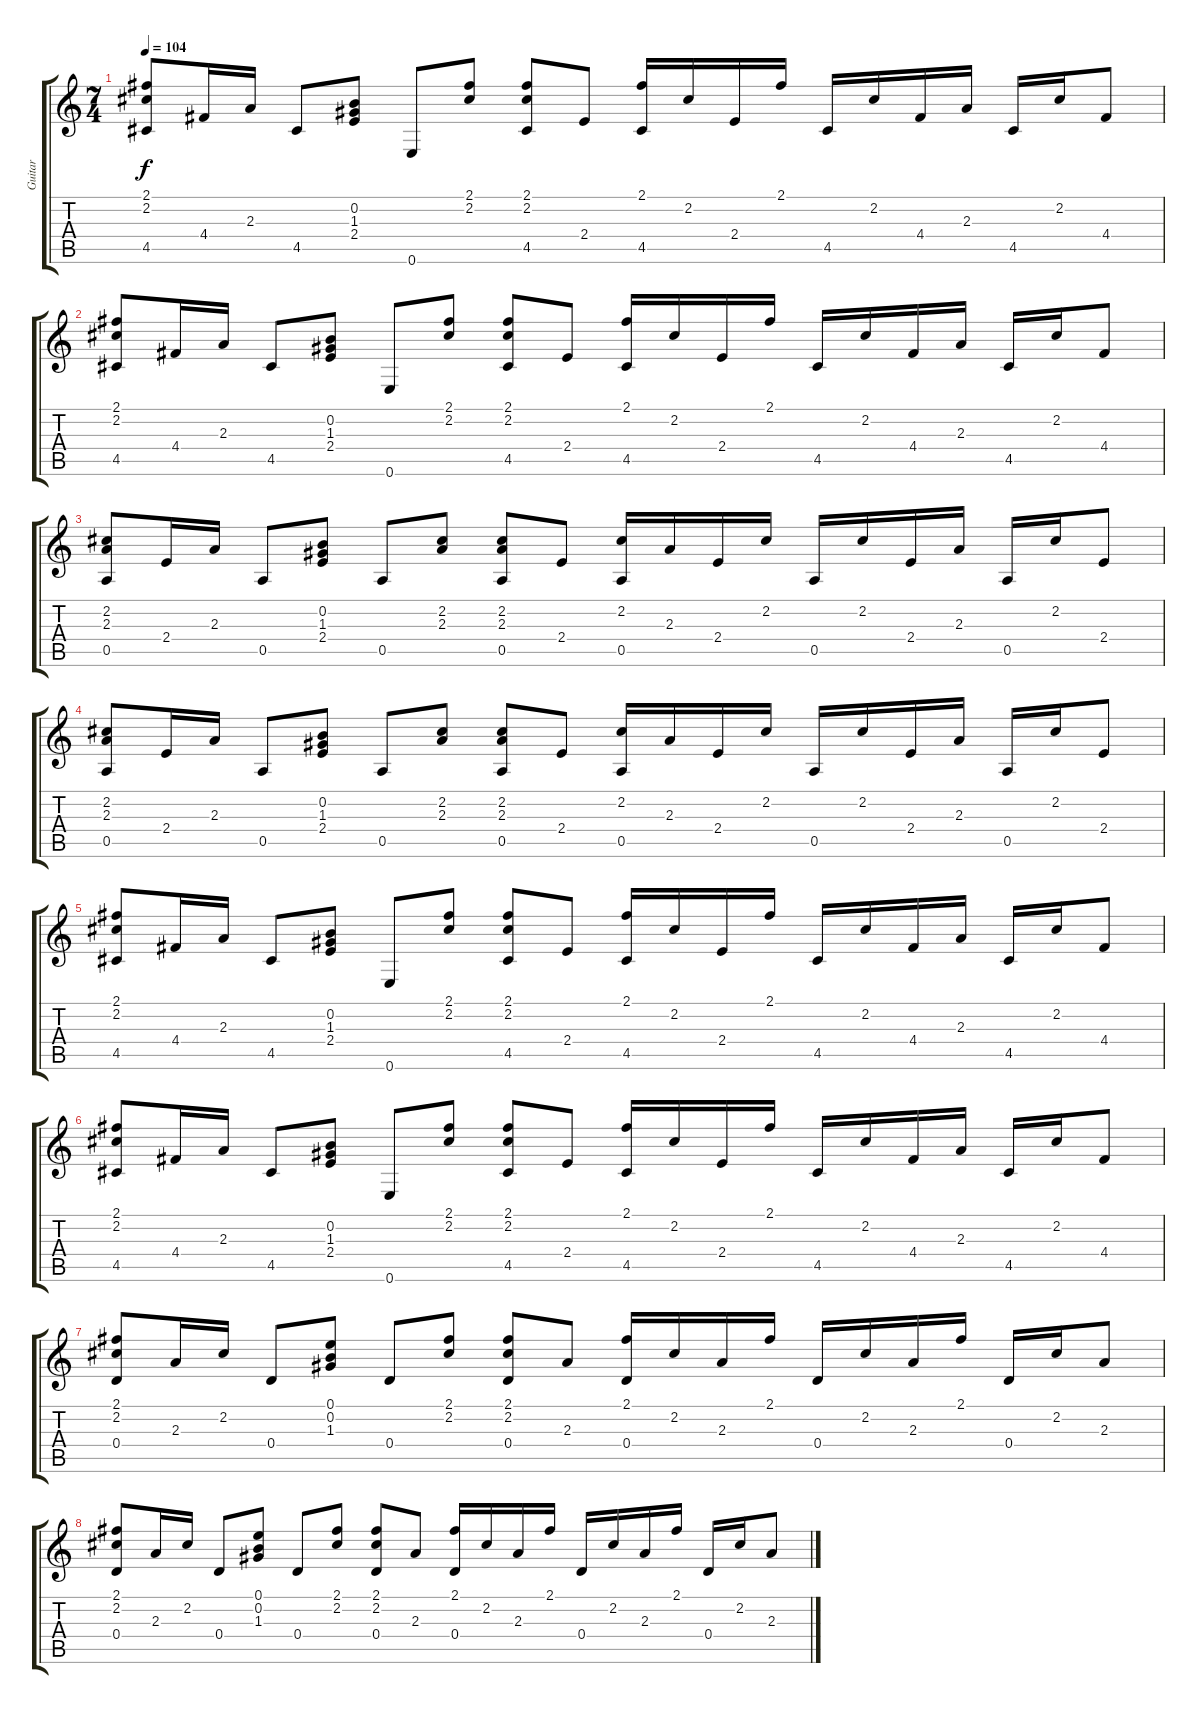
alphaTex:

\track ("Guitar" "Guitar") {instrument acousticguitarsteel}
\staff {score tabs}
\tuning (E4 B3 G3 D3 A2 E2) {hide}
\ts (7 4)
\tempo 104
\clef g2
\ks c
(2.1 2.2 4.5).8{dy f} 4.4.16 2.3.16 4.5.8 (0.2 1.3 2.4).8 0.6.8 (2.1 2.2).8 (2.1 2.2 4.5).8 2.4.8 (2.1 4.5).16 2.2.16 2.4.16 2.1.16 4.5.16 2.2.16 4.4.16 2.3.16 4.5.16 2.2.16 4.4.8 |
(2.1 2.2 4.5).8 4.4.16 2.3.16 4.5.8 (0.2 1.3 2.4).8 0.6.8 (2.1 2.2).8 (2.1 2.2 4.5).8 2.4.8 (2.1 4.5).16 2.2.16 2.4.16 2.1.16 4.5.16 2.2.16 4.4.16 2.3.16 4.5.16 2.2.16 4.4.8 |
(2.2 2.3 0.5).8 2.4.16 2.3.16 0.5.8 (0.2 1.3 2.4).8 0.5.8 (2.2 2.3).8 (2.2 2.3 0.5).8 2.4.8 (2.2 0.5).16 2.3.16 2.4.16 2.2.16 0.5.16 2.2.16 2.4.16 2.3.16 0.5.16 2.2.16 2.4.8 |
(2.2 2.3 0.5).8 2.4.16 2.3.16 0.5.8 (0.2 1.3 2.4).8 0.5.8 (2.2 2.3).8 (2.2 2.3 0.5).8 2.4.8 (2.2 0.5).16 2.3.16 2.4.16 2.2.16 0.5.16 2.2.16 2.4.16 2.3.16 0.5.16 2.2.16 2.4.8 |
(2.1 2.2 4.5).8 4.4.16 2.3.16 4.5.8 (0.2 1.3 2.4).8 0.6.8 (2.1 2.2).8 (2.1 2.2 4.5).8 2.4.8 (2.1 4.5).16 2.2.16 2.4.16 2.1.16 4.5.16 2.2.16 4.4.16 2.3.16 4.5.16 2.2.16 4.4.8 |
(2.1 2.2 4.5).8 4.4.16 2.3.16 4.5.8 (0.2 1.3 2.4).8 0.6.8 (2.1 2.2).8 (2.1 2.2 4.5).8 2.4.8 (2.1 4.5).16 2.2.16 2.4.16 2.1.16 4.5.16 2.2.16 4.4.16 2.3.16 4.5.16 2.2.16 4.4.8 |
(2.1 2.2 0.4).8 2.3.16 2.2.16 0.4.8 (0.1 0.2 1.3).8 0.4.8 (2.1 2.2).8 (2.1 2.2 0.4).8 2.3.8 (2.1 0.4).16 2.2.16 2.3.16 2.1.16 0.4.16 2.2.16 2.3.16 2.1.16 0.4.16 2.2.16 2.3.8 |
(2.1 2.2 0.4).8 2.3.16 2.2.16 0.4.8 (0.1 0.2 1.3).8 0.4.8 (2.1 2.2).8 (2.1 2.2 0.4).8 2.3.8 (2.1 0.4).16 2.2.16 2.3.16 2.1.16 0.4.16 2.2.16 2.3.16 2.1.16 0.4.16 2.2.16 2.3.8
